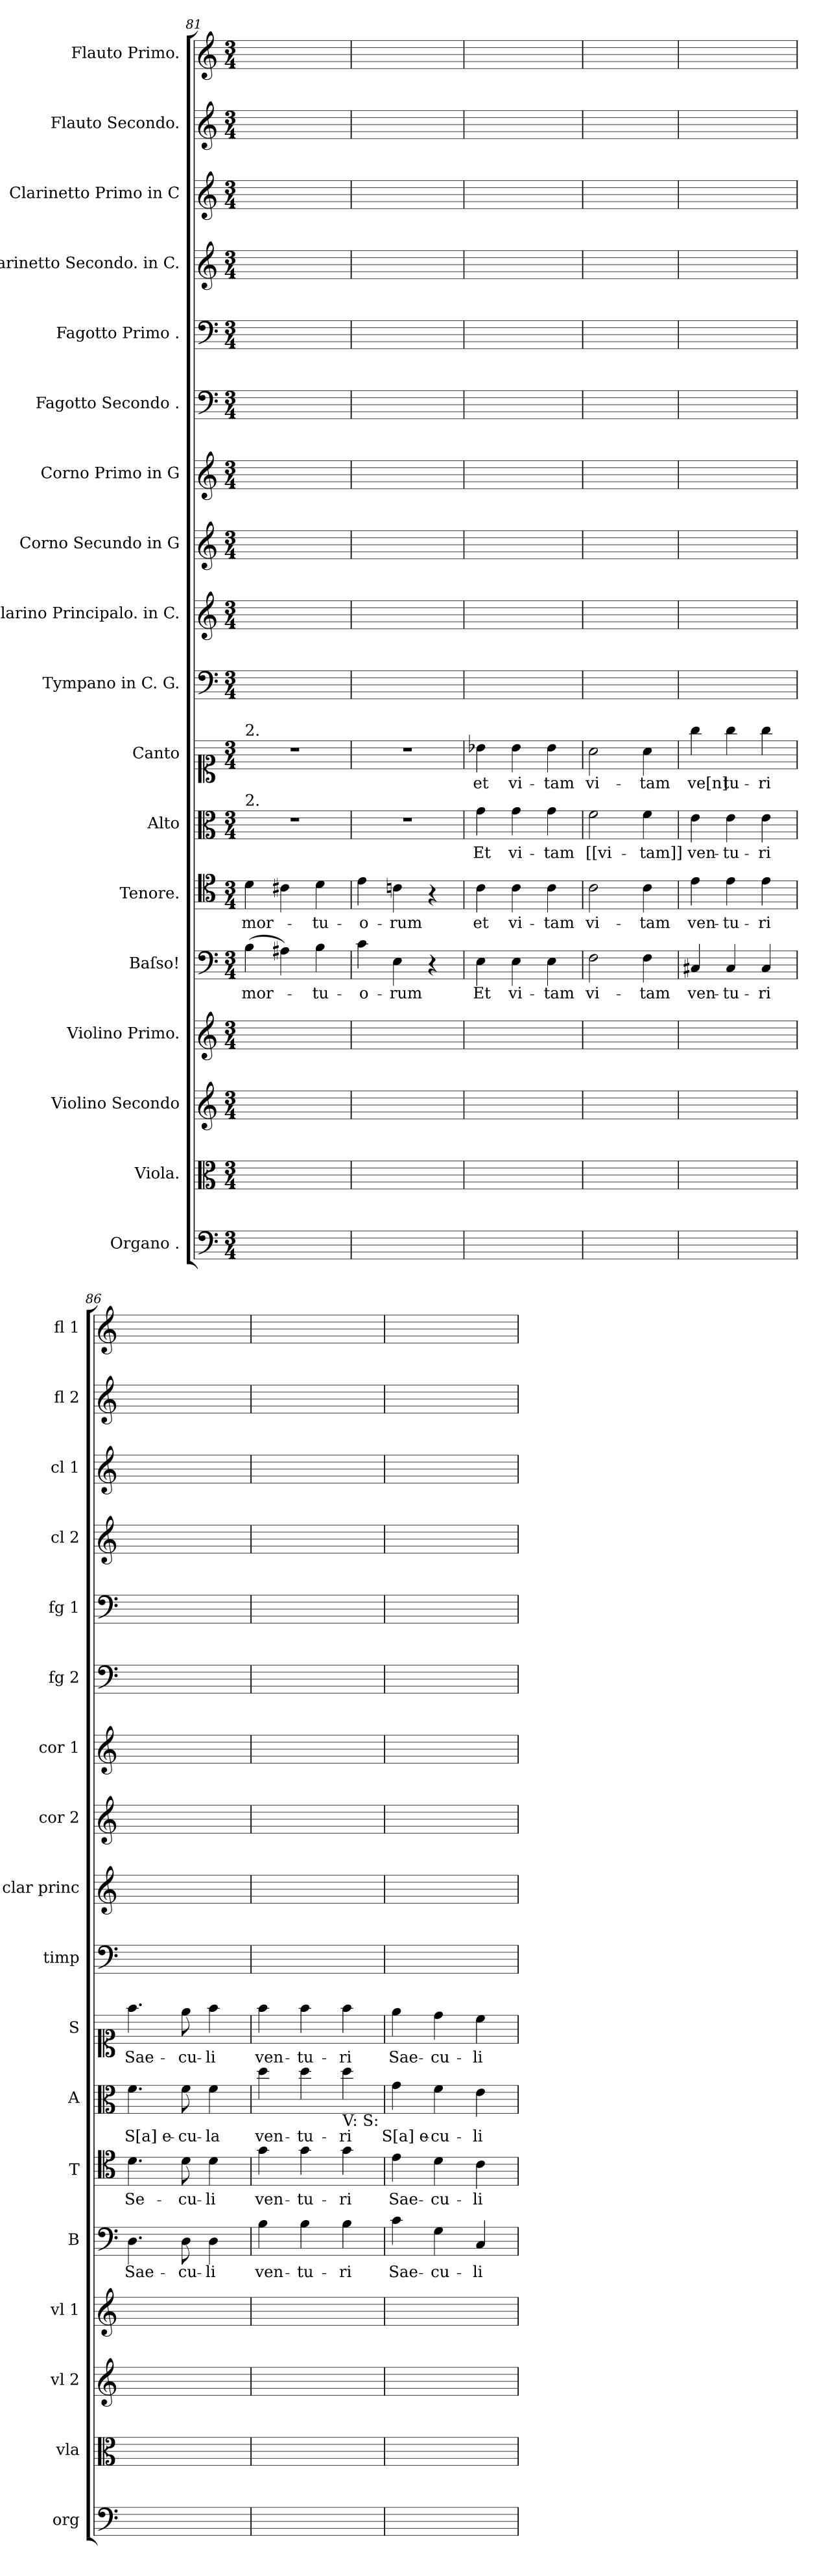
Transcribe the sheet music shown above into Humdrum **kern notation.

**kern	**kern	**kern	**kern	**kern	**text	**kern	**text	**kern	**text	**kern	**text	**kern	**kern	**kern	**kern	**kern	**kern	**kern	**kern	**kern	**kern
*part18	*part17	*part16	*part15	*part14	*part14	*part13	*part13	*part12	*part12	*part11	*part11	*part10	*part9	*part8	*part7	*part6	*part5	*part4	*part3	*part2	*part1
*staff18	*staff17	*staff16	*staff15	*staff14	*staff14	*staff13	*staff13	*staff12	*staff12	*staff11	*staff11	*staff10	*staff9	*staff8	*staff7	*staff6	*staff5	*staff4	*staff3	*staff2	*staff1
*I"Organo .	*I"Viola.	*I"Violino Secondo	*I"Violino Primo.	*I"Baſso!	*	*I"Tenore.	*	*I"Alto	*	*I"Canto	*	*I"Tympano in C. G.	*I"Clarino Principalo. in C.	*I"Corno Secundo in G	*I"Corno Primo in G	*I"Fagotto Secondo .	*I"Fagotto Primo .	*I"Clarinetto Secondo. in C.	*I"Clarinetto Primo in C	*I"Flauto Secondo.	*I"Flauto Primo.
*I'org	*I'vla	*I'vl 2	*I'vl 1	*I'B	*	*I'T	*	*I'A	*	*I'S	*	*I'timp	*I'clar princ	*I'cor 2	*I'cor 1	*I'fg 2	*I'fg 1	*I'cl 2	*I'cl 1	*I'fl 2	*I'fl 1
*clefF4	*clefC3	*clefG2	*clefG2	*clefF4	*	*clefC4	*	*clefC3	*	*clefC1	*	*clefF4	*clefG2	*clefG2	*clefG2	*clefF4	*clefF4	*clefG2	*clefG2	*clefG2	*clefG2
*k[]	*k[]	*k[]	*k[]	*k[]	*	*k[]	*	*k[]	*	*k[]	*	*k[]	*k[]	*k[]	*k[]	*k[]	*k[]	*k[]	*k[]	*k[]	*k[]
*C:	*C:	*C:	*C:	*C:	*	*C:	*	*C:	*	*C:	*	*C:	*C:	*C:	*C:	*C:	*C:	*C:	*C:	*C:	*C:
*M3/4	*M3/4	*M3/4	*M3/4	*M3/4	*	*M3/4	*	*M3/4	*	*M3/4	*	*M3/4	*M3/4	*M3/4	*M3/4	*M3/4	*M3/4	*M3/4	*M3/4	*M3/4	*M3/4
=81	=81	=81	=81	=81	=81	=81	=81	=81	=81	=81	=81	=81	=81	=81	=81	=81	=81	=81	=81	=81	=81
!	!	!	!	!	!	!	!	!	!	!LO:TX:a:t=2.	!	!	!	!	!	!	!	!	!	!	!
!	!	!	!	!	!	!	!	!LO:TX:a:t=2.	!	!	!	!	!	!	!	!	!	!	!	!	!
2.ryy	2.ryy	2.ryy	2.ryy	(4B\	mor-	4d\	mor-	2.r	.	2.r	.	2.ryy	2.ryy	2.ryy	2.ryy	2.ryy	2.ryy	2.ryy	2.ryy	2.ryy	2.ryy
.	.	.	.	4A#X\)	.	4c#X\	.	.	.	.	.	.	.	.	.	.	.	.	.	.	.
.	.	.	.	4B\	-tu-	4d\	-tu-	.	.	.	.	.	.	.	.	.	.	.	.	.	.
=82	=82	=82	=82	=82	=82	=82	=82	=82	=82	=82	=82	=82	=82	=82	=82	=82	=82	=82	=82	=82	=82
2.ryy	2.ryy	2.ryy	2.ryy	4c\	-o-	4e\	-o-	2.r	.	2.r	.	2.ryy	2.ryy	2.ryy	2.ryy	2.ryy	2.ryy	2.ryy	2.ryy	2.ryy	2.ryy
.	.	.	.	4E\	-rum	4cn\	-rum	.	.	.	.	.	.	.	.	.	.	.	.	.	.
.	.	.	.	4r	.	4r	.	.	.	.	.	.	.	.	.	.	.	.	.	.	.
=83	=83	=83	=83	=83	=83	=83	=83	=83	=83	=83	=83	=83	=83	=83	=83	=83	=83	=83	=83	=83	=83
2.ryy	2.ryy	2.ryy	2.ryy	4E\	Et	4c\	et	4g\	Et	4b-X\	et	2.ryy	2.ryy	2.ryy	2.ryy	2.ryy	2.ryy	2.ryy	2.ryy	2.ryy	2.ryy
.	.	.	.	4E\	vi-	4c\	vi-	4g\	vi-	4b-\	vi-	.	.	.	.	.	.	.	.	.	.
.	.	.	.	4E\	-tam	4c\	-tam	4g\	-tam	4b-\	-tam	.	.	.	.	.	.	.	.	.	.
=84	=84	=84	=84	=84	=84	=84	=84	=84	=84	=84	=84	=84	=84	=84	=84	=84	=84	=84	=84	=84	=84
!	!	!	!	!	!LO:LY:i	!	!	!	!	!	!	!	!	!	!	!	!	!	!	!	!
2.ryy	2.ryy	2.ryy	2.ryy	2F\	vi-	2c\	vi-	2f\	[[vi-	2a\	vi-	2.ryy	2.ryy	2.ryy	2.ryy	2.ryy	2.ryy	2.ryy	2.ryy	2.ryy	2.ryy
!	!	!	!	!	!LO:LY:i	!	!	!	!	!	!	!	!	!	!	!	!	!	!	!	!
.	.	.	.	4F\	-tam	4c\	-tam	4f\	-tam]]	4a\	-tam	.	.	.	.	.	.	.	.	.	.
=85	=85	=85	=85	=85	=85	=85	=85	=85	=85	=85	=85	=85	=85	=85	=85	=85	=85	=85	=85	=85	=85
2.ryy	2.ryy	2.ryy	2.ryy	4C#X/	ven-	4e\	ven-	4e\	ven-	4gg\	ve[n]-	2.ryy	2.ryy	2.ryy	2.ryy	2.ryy	2.ryy	2.ryy	2.ryy	2.ryy	2.ryy
.	.	.	.	4C#/	-tu-	4e\	-tu-	4e\	-tu-	4gg\	-tu-	.	.	.	.	.	.	.	.	.	.
.	.	.	.	4C#/	-ri	4e\	-ri	4e\	-ri	4gg\	-ri	.	.	.	.	.	.	.	.	.	.
=86	=86	=86	=86	=86	=86	=86	=86	=86	=86	=86	=86	=86	=86	=86	=86	=86	=86	=86	=86	=86	=86
2.ryy	2.ryy	2.ryy	2.ryy	4.D\	Sae-	4.d\	Se-	4.f\	S[a]e-	4.ff\	Sae-	2.ryy	2.ryy	2.ryy	2.ryy	2.ryy	2.ryy	2.ryy	2.ryy	2.ryy	2.ryy
.	.	.	.	8D\	-cu-	8d\	-cu-	8f\	-cu-	8ee\	-cu-	.	.	.	.	.	.	.	.	.	.
.	.	.	.	4D\	-li	4d\	-li	4f\	-la	4ff\	-li	.	.	.	.	.	.	.	.	.	.
=87	=87	=87	=87	=87	=87	=87	=87	=87	=87	=87	=87	=87	=87	=87	=87	=87	=87	=87	=87	=87	=87
2.ryy	2.ryy	2.ryy	2.ryy	4B\	ven-	4g\	ven-	4dd\	ven-	4ff\	ven-	2.ryy	2.ryy	2.ryy	2.ryy	2.ryy	2.ryy	2.ryy	2.ryy	2.ryy	2.ryy
.	.	.	.	4B\	-tu-	4g\	-tu-	4dd\	-tu-	4ff\	-tu-	.	.	.	.	.	.	.	.	.	.
!	!	!	!	!	!	!	!	!LO:TX:b:t=V&colon; S&colon;	!	!	!	!	!	!	!	!	!	!	!	!	!
.	.	.	.	4B\	-ri	4g\	-ri	4dd\	-ri	4ff\	-ri	.	.	.	.	.	.	.	.	.	.
=88	=88	=88	=88	=88	=88	=88	=88	=88	=88	=88	=88	=88	=88	=88	=88	=88	=88	=88	=88	=88	=88
2.ryy	2.ryy	2.ryy	2.ryy	4c\	Sae-	4e\	Sae-	4g\	S[a]e-	4ee\	Sae-	2.ryy	2.ryy	2.ryy	2.ryy	2.ryy	2.ryy	2.ryy	2.ryy	2.ryy	2.ryy
.	.	.	.	4G\	-cu-	4d\	-cu-	4f\	-cu-	4dd\	-cu-	.	.	.	.	.	.	.	.	.	.
.	.	.	.	4C/	-li	4c\	-li	4e\	-li	4cc\	-li	.	.	.	.	.	.	.	.	.	.
=	=	=	=	=	=	=	=	=	=	=	=	=	=	=	=	=	=	=	=	=	=
*-	*-	*-	*-	*-	*-	*-	*-	*-	*-	*-	*-	*-	*-	*-	*-	*-	*-	*-	*-	*-	*-
